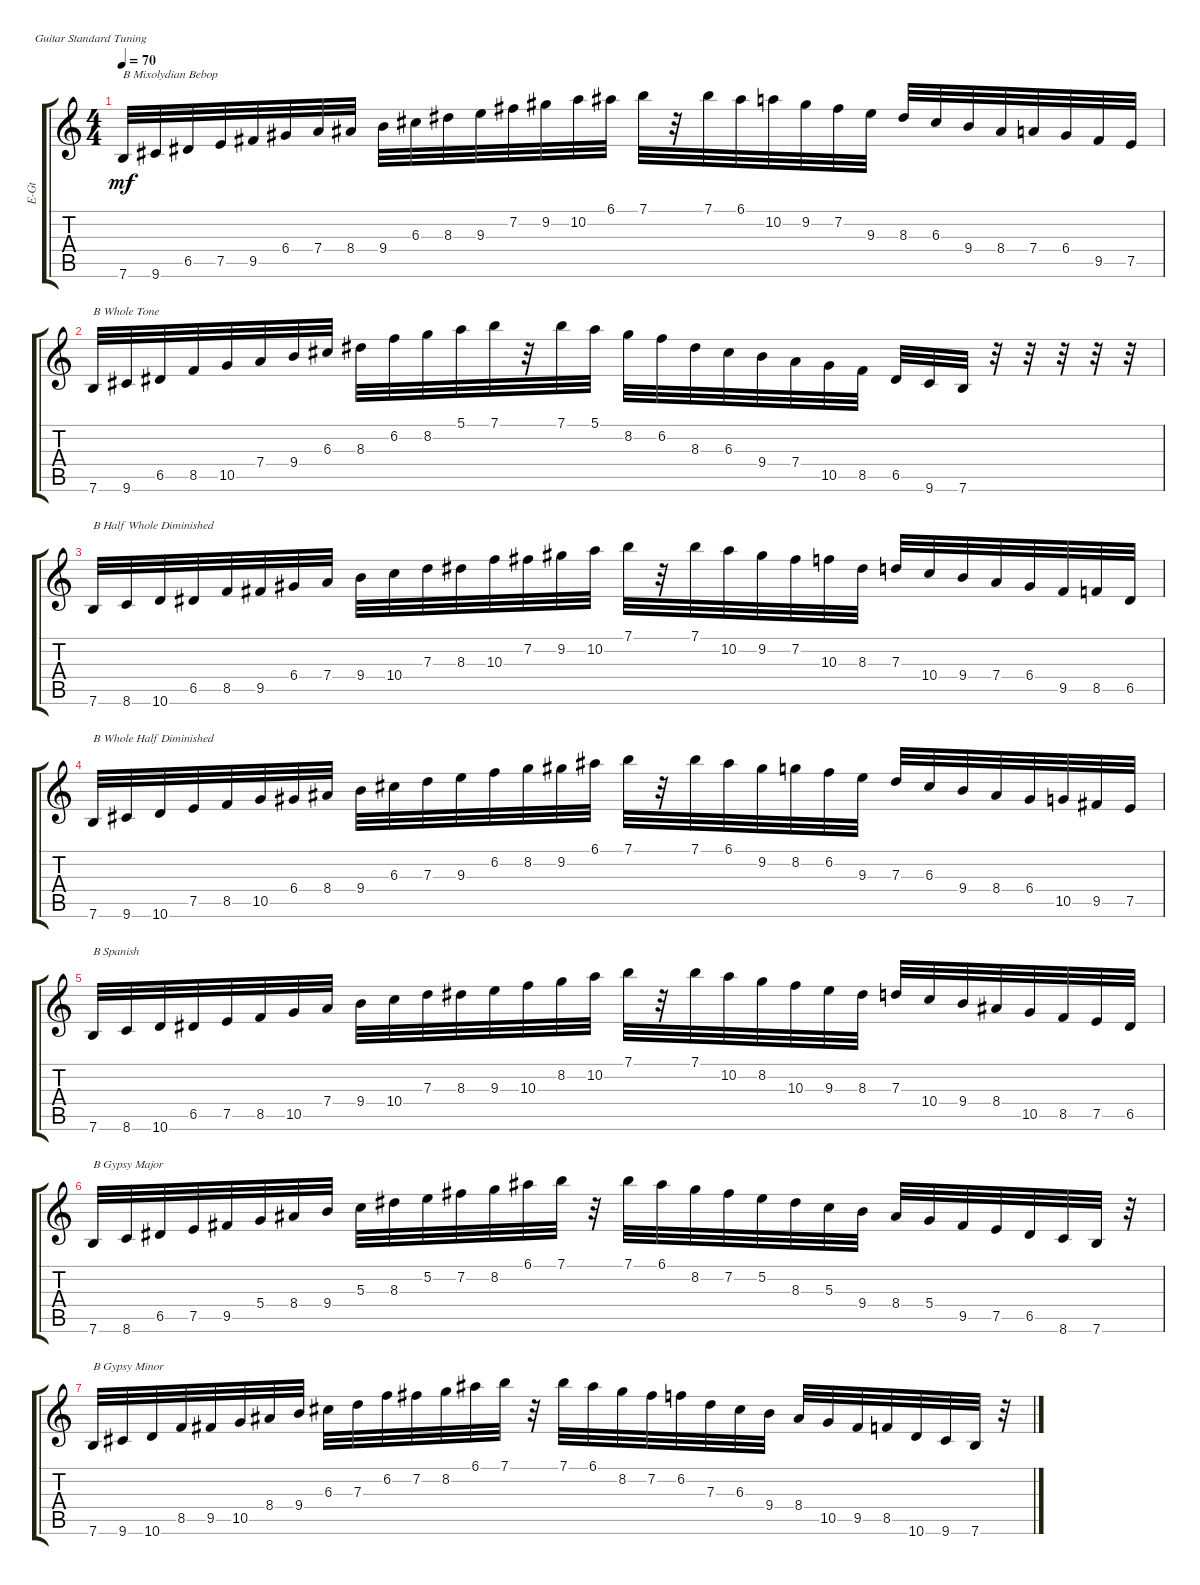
\defaultSystemsLayout 4
\bracketExtendMode groupsimilarinstruments
\otherSystemsTrackNameOrientation horizontal
\track ("Electric Guitar" "E-Gt") {instrument overdrivenguitar}
\staff {score tabs}
\tuning (E4 B3 G3 D3 A2 E2)
\ts (4 4)
\tempo 70
\clef g2
\ks c
7.6.32{txt "B Mixolydian Bebop" dy mf beam Up} 9.6{acc #}.32{beam Up} 6.5{acc #}.32{beam Up} 7.5.32{beam Up} 9.5{acc #}.32{beam Up} 6.4{acc #}.32{beam Up} 7.4.32{beam Up} 8.4{acc #}.32{beam Up} 9.4.32{beam Down} 6.3{acc #}.32{beam Down} 8.3{acc #}.32{beam Down} 9.3.32{beam Down} 7.2{acc #}.32{beam Down} 9.2{acc #}.32{beam Down} 10.2.32{beam Down} 6.1{acc #}.32{beam Down} 7.1.32{beam Down} r.32{beam Down} 7.1.32{beam Down} 6.1{acc #}.32{beam Down} 10.2.32{beam Down} 9.2{acc #}.32{beam Down} 7.2{acc #}.32{beam Down} 9.3.32{beam Down} 8.3{acc #}.32{beam Up} 6.3{acc #}.32{beam Up} 9.4.32{beam Up} 8.4{acc #}.32{beam Up} 7.4.32{beam Up} 6.4{acc #}.32{beam Up} 9.5{acc #}.32{beam Up} 7.5.32{beam Up} |
7.6.32{txt "B Whole Tone" beam Up} 9.6{acc #}.32{beam Up} 6.5{acc #}.32{beam Up} 8.5.32{beam Up} 10.5.32{beam Up} 7.4.32{beam Up} 9.4.32{beam Up} 6.3{acc #}.32{beam Up} 8.3{acc #}.32{beam Down} 6.2.32{beam Down} 8.2.32{beam Down} 5.1.32{beam Down} 7.1.32{beam Down} r.32{beam Down} 7.1.32{beam Down} 5.1.32{beam Down} 8.2.32{beam Down} 6.2.32{beam Down} 8.3{acc #}.32{beam Down} 6.3{acc #}.32{beam Down} 9.4.32{beam Down} 7.4.32{beam Down} 10.5.32{beam Down} 8.5.32{beam Down} 6.5{acc #}.32{beam Up} 9.6{acc #}.32{beam Up} 7.6.32{beam Up} r.32{beam Down} r.32{beam Down} r.32{beam Down} r.32{beam Down} r.32{beam Down} |
7.6.32{txt "B Half Whole Diminished" beam Up} 8.6.32{beam Up} 10.6.32{beam Up} 6.5{acc #}.32{beam Up} 8.5.32{beam Up} 9.5{acc #}.32{beam Up} 6.4{acc #}.32{beam Up} 7.4.32{beam Up} 9.4.32{beam Down} 10.4.32{beam Down} 7.3.32{beam Down} 8.3{acc #}.32{beam Down} 10.3.32{beam Down} 7.2{acc #}.32{beam Down} 9.2{acc #}.32{beam Down} 10.2.32{beam Down} 7.1.32{beam Down} r.32{beam Down} 7.1.32{beam Down} 10.2.32{beam Down} 9.2{acc #}.32{beam Down} 7.2{acc #}.32{beam Down} 10.3.32{beam Down} 8.3{acc #}.32{beam Down} 7.3.32{beam Up} 10.4.32{beam Up} 9.4.32{beam Up} 7.4.32{beam Up} 6.4{acc #}.32{beam Up} 9.5{acc #}.32{beam Up} 8.5.32{beam Up} 6.5{acc #}.32{beam Up} |
7.6.32{txt "B Whole Half Diminished" beam Up} 9.6{acc #}.32{beam Up} 10.6.32{beam Up} 7.5.32{beam Up} 8.5.32{beam Up} 10.5.32{beam Up} 6.4{acc #}.32{beam Up} 8.4{acc #}.32{beam Up} 9.4.32{beam Down} 6.3{acc #}.32{beam Down} 7.3.32{beam Down} 9.3.32{beam Down} 6.2.32{beam Down} 8.2.32{beam Down} 9.2{acc #}.32{beam Down} 6.1{acc #}.32{beam Down} 7.1.32{beam Down} r.32{beam Down} 7.1.32{beam Down} 6.1{acc #}.32{beam Down} 9.2{acc #}.32{beam Down} 8.2.32{beam Down} 6.2.32{beam Down} 9.3.32{beam Down} 7.3.32{beam Up} 6.3{acc #}.32{beam Up} 9.4.32{beam Up} 8.4{acc #}.32{beam Up} 6.4{acc #}.32{beam Up} 10.5.32{beam Up} 9.5{acc #}.32{beam Up} 7.5.32{beam Up} |
7.6.32{txt "B Spanish" beam Up} 8.6.32{beam Up} 10.6.32{beam Up} 6.5{acc #}.32{beam Up} 7.5.32{beam Up} 8.5.32{beam Up} 10.5.32{beam Up} 7.4.32{beam Up} 9.4.32{beam Down} 10.4.32{beam Down} 7.3.32{beam Down} 8.3{acc #}.32{beam Down} 9.3.32{beam Down} 10.3.32{beam Down} 8.2.32{beam Down} 10.2.32{beam Down} 7.1.32{beam Down} r.32{beam Down} 7.1.32{beam Down} 10.2.32{beam Down} 8.2.32{beam Down} 10.3.32{beam Down} 9.3.32{beam Down} 8.3{acc #}.32{beam Down} 7.3.32{beam Up} 10.4.32{beam Up} 9.4.32{beam Up} 8.4{acc #}.32{beam Up} 10.5.32{beam Up} 8.5.32{beam Up} 7.5.32{beam Up} 6.5{acc #}.32{beam Up} |
7.6.32{txt "B Gypsy Major" beam Up} 8.6.32{beam Up} 6.5{acc #}.32{beam Up} 7.5.32{beam Up} 9.5{acc #}.32{beam Up} 5.4.32{beam Up} 8.4{acc #}.32{beam Up} 9.4.32{beam Up} 5.3.32{beam Down} 8.3{acc #}.32{beam Down} 5.2.32{beam Down} 7.2{acc #}.32{beam Down} 8.2.32{beam Down} 6.1{acc #}.32{beam Down} 7.1.32{beam Down} r.32{beam Down} 7.1.32{beam Down} 6.1{acc #}.32{beam Down} 8.2.32{beam Down} 7.2{acc #}.32{beam Down} 5.2.32{beam Down} 8.3{acc #}.32{beam Down} 5.3.32{beam Down} 9.4.32{beam Down} 8.4{acc #}.32{beam Up} 5.4.32{beam Up} 9.5{acc #}.32{beam Up} 7.5.32{beam Up} 6.5{acc #}.32{beam Up} 8.6.32{beam Up} 7.6.32{beam Up} r.32{beam Down} |
7.6.32{txt "B Gypsy Minor" beam Up} 9.6{acc #}.32{beam Up} 10.6.32{beam Up} 8.5.32{beam Up} 9.5{acc #}.32{beam Up} 10.5.32{beam Up} 8.4{acc #}.32{beam Up} 9.4.32{beam Up} 6.3{acc #}.32{beam Down} 7.3.32{beam Down} 6.2.32{beam Down} 7.2{acc #}.32{beam Down} 8.2.32{beam Down} 6.1{acc #}.32{beam Down} 7.1.32{beam Down} r.32{beam Down} 7.1.32{beam Down} 6.1{acc #}.32{beam Down} 8.2.32{beam Down} 7.2{acc #}.32{beam Down} 6.2.32{beam Down} 7.3.32{beam Down} 6.3{acc #}.32{beam Down} 9.4.32{beam Down} 8.4{acc #}.32{beam Up} 10.5.32{beam Up} 9.5{acc #}.32{beam Up} 8.5.32{beam Up} 10.6.32{beam Up} 9.6{acc #}.32{beam Up} 7.6.32{beam Up} r.32{beam Down}
